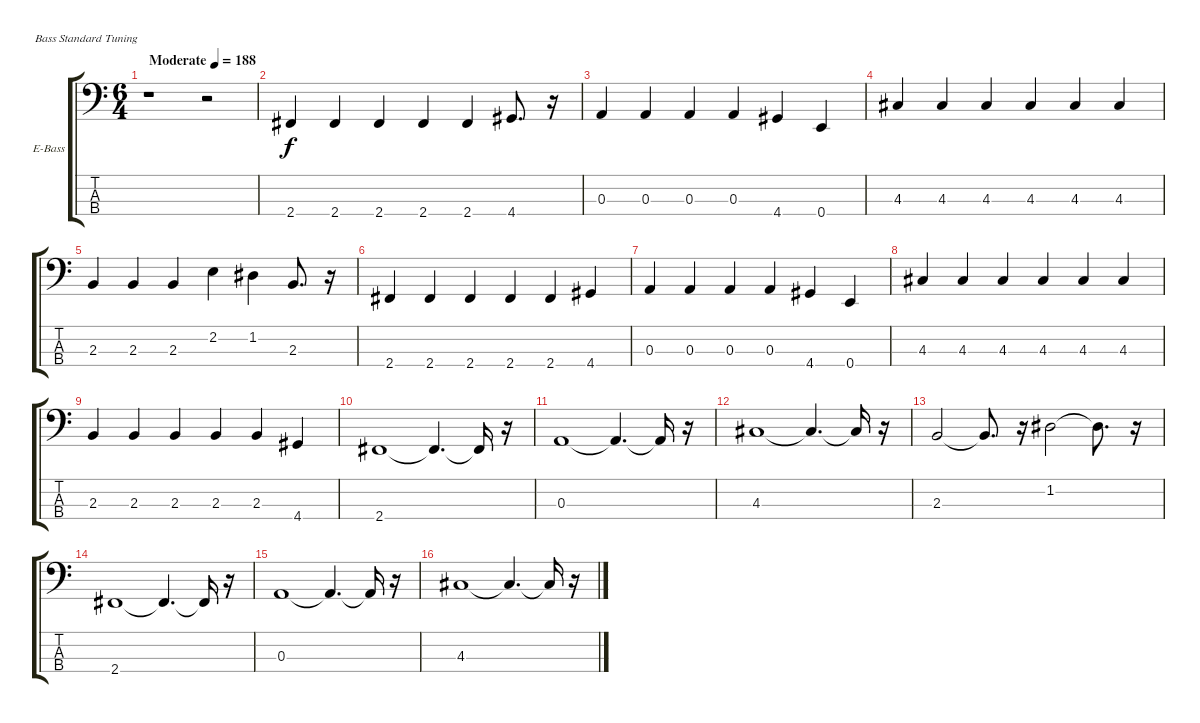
\bracketExtendMode groupsimilarinstruments
\firstSystemTrackNameOrientation horizontal
\otherSystemsTrackNameOrientation horizontal
\track ("Bass" "E-Bass") {instrument electricbasspick}
\staff {score tabs}
\tuning (G2 D2 A1 E1)
\ts (6 4)
\beaming (8 6 6)
\tempo (188 "Moderate")
\clef f4
\ks c
r.1{dy f instrument electricbasspick} r.2 |
2.4.4 2.4.4 2.4.4 2.4.4 2.4.4 4.4.8{d} r.16 |
0.3.4 0.3.4 0.3.4 0.3.4 4.4.4 0.4.4 |
4.3.4 4.3.4 4.3.4 4.3.4 4.3.4 4.3.4 |
2.3.4 2.3.4 2.3.4 2.2.4 1.2.4 2.3.8{d} r.16 |
2.4.4 2.4.4 2.4.4 2.4.4 2.4.4 4.4.4 |
0.3.4 0.3.4 0.3.4 0.3.4 4.4.4 0.4.4 |
4.3.4 4.3.4 4.3.4 4.3.4 4.3.4 4.3.4 |
2.3.4 2.3.4 2.3.4 2.3.4 2.3.4 4.4.4 |
2.4.1 2.4{t}.4{d} 2.4{t}.16 r.16 |
0.3.1 0.3{t}.4{d} 0.3{t}.16 r.16 |
4.3.1 4.3{t}.4{d} 4.3{t}.16 r.16 |
2.3.2 2.3{t}.8{d} r.16 1.2.2 1.2{t}.8{d} r.16 |
2.4.1 2.4{t}.4{d} 2.4{t}.16 r.16 |
0.3.1 0.3{t}.4{d} 0.3{t}.16 r.16 |
4.3.1 4.3{t}.4{d} 4.3{t}.16 r.16
